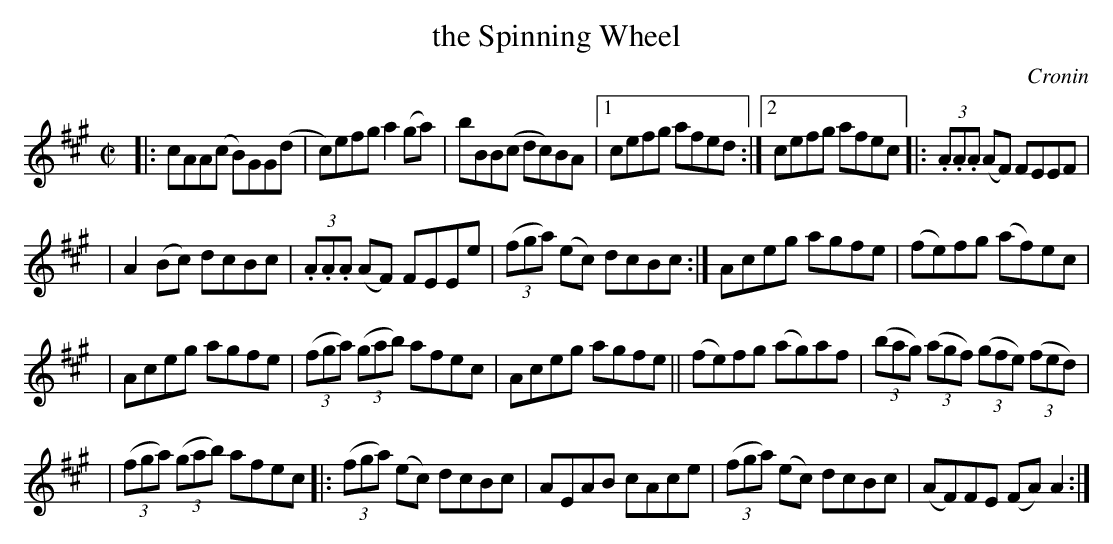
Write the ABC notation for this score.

X:1
T: the Spinning Wheel
M: C|
O: Cronin
L: 1/8
K: A
|: cAA(c B)GG(d | c)efga2(ga) | bBB(c dc)BA |[1 cefg afed :|[2 cefg afec |: (3.A.A.A (AF) FEEF |
| A2(Bc) dcBc | (3.A.A.A (AF) FEEe | (3(fga) (ec) dcBc :| Aceg agfe | (fe)fg (af)ec |
| Aceg agfe | (3(fga) (3(gab) afec | Aceg agfe || (fe)fg (ag)af | (3(bag) (3(agf) (3(gfe) (3(fed) |
| (3(fga) (3(gab) afec |: (3(fga) (ec) dcBc | AEAB cAce | (3(fga) (ec) dcBc | (AF)FE (FA)A2 :|
